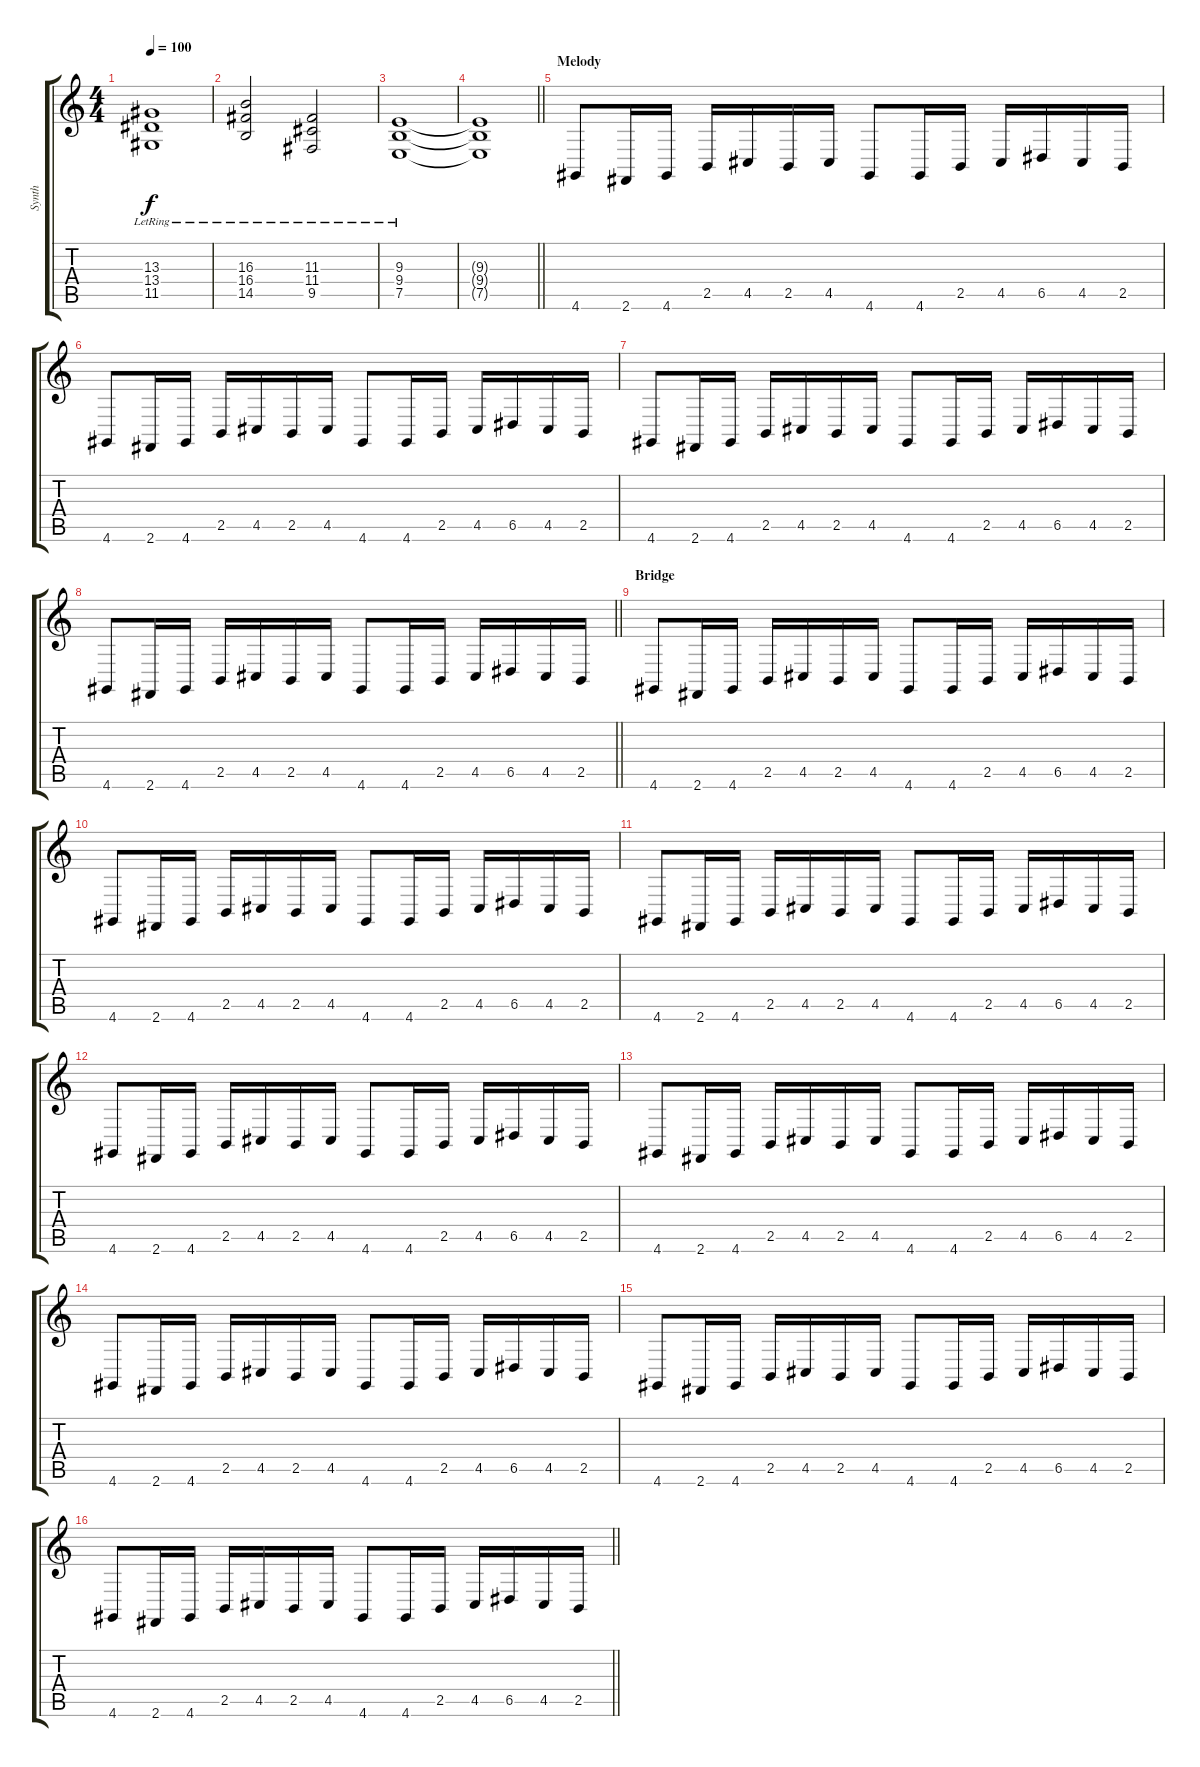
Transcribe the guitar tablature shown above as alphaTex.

\track ("Synth" "Synth") {instrument drawbarorgan}
\staff {score tabs}
\tuning (E4 B3 G3 D3 A2 E2) {hide}
\ts (4 4)
\tempo 100
\clef g2
\ks c
(13.3{lr} 13.4{lr} 11.5{lr}).1{dy f} |
(16.3{lr} 16.4{lr} 14.5{lr}).2 (11.3{lr} 11.4{lr} 9.5{lr}).2 |
(9.3{lr} 9.4{lr} 7.5{lr}).1 |
\barLineRight lightlight
(9.3{t} 9.4{t} 7.5{t}).1 |
\section ("" "Melody")
4.6.8 2.6.16 4.6.16 2.5.16 4.5.16 2.5.16 4.5.16 4.6.8 4.6.16 2.5.16 4.5.16 6.5.16 4.5.16 2.5.16 |
4.6.8 2.6.16 4.6.16 2.5.16 4.5.16 2.5.16 4.5.16 4.6.8 4.6.16 2.5.16 4.5.16 6.5.16 4.5.16 2.5.16 |
4.6.8 2.6.16 4.6.16 2.5.16 4.5.16 2.5.16 4.5.16 4.6.8 4.6.16 2.5.16 4.5.16 6.5.16 4.5.16 2.5.16 |
\barLineRight lightlight
4.6.8 2.6.16 4.6.16 2.5.16 4.5.16 2.5.16 4.5.16 4.6.8 4.6.16 2.5.16 4.5.16 6.5.16 4.5.16 2.5.16 |
\section ("" "Bridge")
4.6.8 2.6.16 4.6.16 2.5.16 4.5.16 2.5.16 4.5.16 4.6.8 4.6.16 2.5.16 4.5.16 6.5.16 4.5.16 2.5.16 |
4.6.8 2.6.16 4.6.16 2.5.16 4.5.16 2.5.16 4.5.16 4.6.8 4.6.16 2.5.16 4.5.16 6.5.16 4.5.16 2.5.16 |
4.6.8 2.6.16 4.6.16 2.5.16 4.5.16 2.5.16 4.5.16 4.6.8 4.6.16 2.5.16 4.5.16 6.5.16 4.5.16 2.5.16 |
4.6.8 2.6.16 4.6.16 2.5.16 4.5.16 2.5.16 4.5.16 4.6.8 4.6.16 2.5.16 4.5.16 6.5.16 4.5.16 2.5.16 |
4.6.8 2.6.16 4.6.16 2.5.16 4.5.16 2.5.16 4.5.16 4.6.8 4.6.16 2.5.16 4.5.16 6.5.16 4.5.16 2.5.16 |
4.6.8 2.6.16 4.6.16 2.5.16 4.5.16 2.5.16 4.5.16 4.6.8 4.6.16 2.5.16 4.5.16 6.5.16 4.5.16 2.5.16 |
4.6.8 2.6.16 4.6.16 2.5.16 4.5.16 2.5.16 4.5.16 4.6.8 4.6.16 2.5.16 4.5.16 6.5.16 4.5.16 2.5.16 |
\barLineRight lightlight
4.6.8 2.6.16 4.6.16 2.5.16 4.5.16 2.5.16 4.5.16 4.6.8 4.6.16 2.5.16 4.5.16 6.5.16 4.5.16 2.5.16
